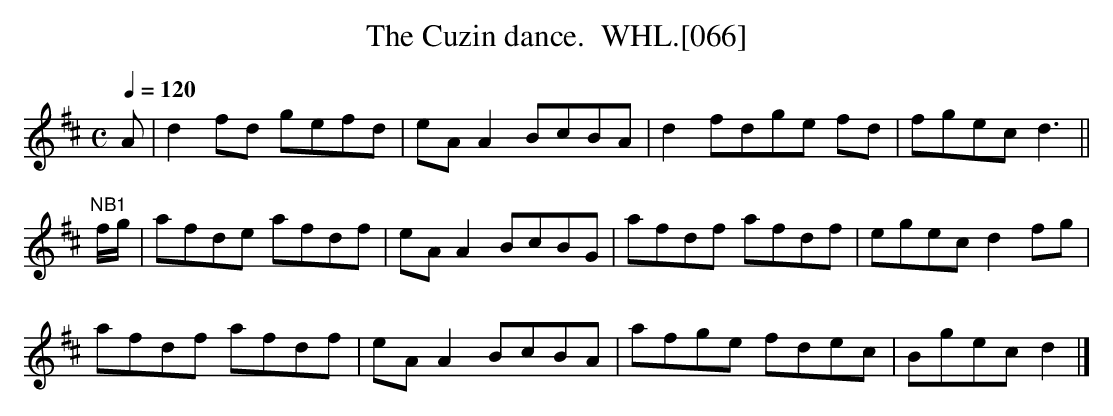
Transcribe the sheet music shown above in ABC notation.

X:1
T:Cuzin dance.  WHL.[066], The
M:C
L:1/8
Q:1/4=120
K:D
A|d2 fd gefd|eA A2 BcBA|d2 fdge fd|fgec d3||
"^NB1"f/g/|afde afdf|eA A2 BcBG|afdf afdf|egec d2 fg|
afdf afdf|eA A2 BcBA|afge fdec|Bgec d2 |]
